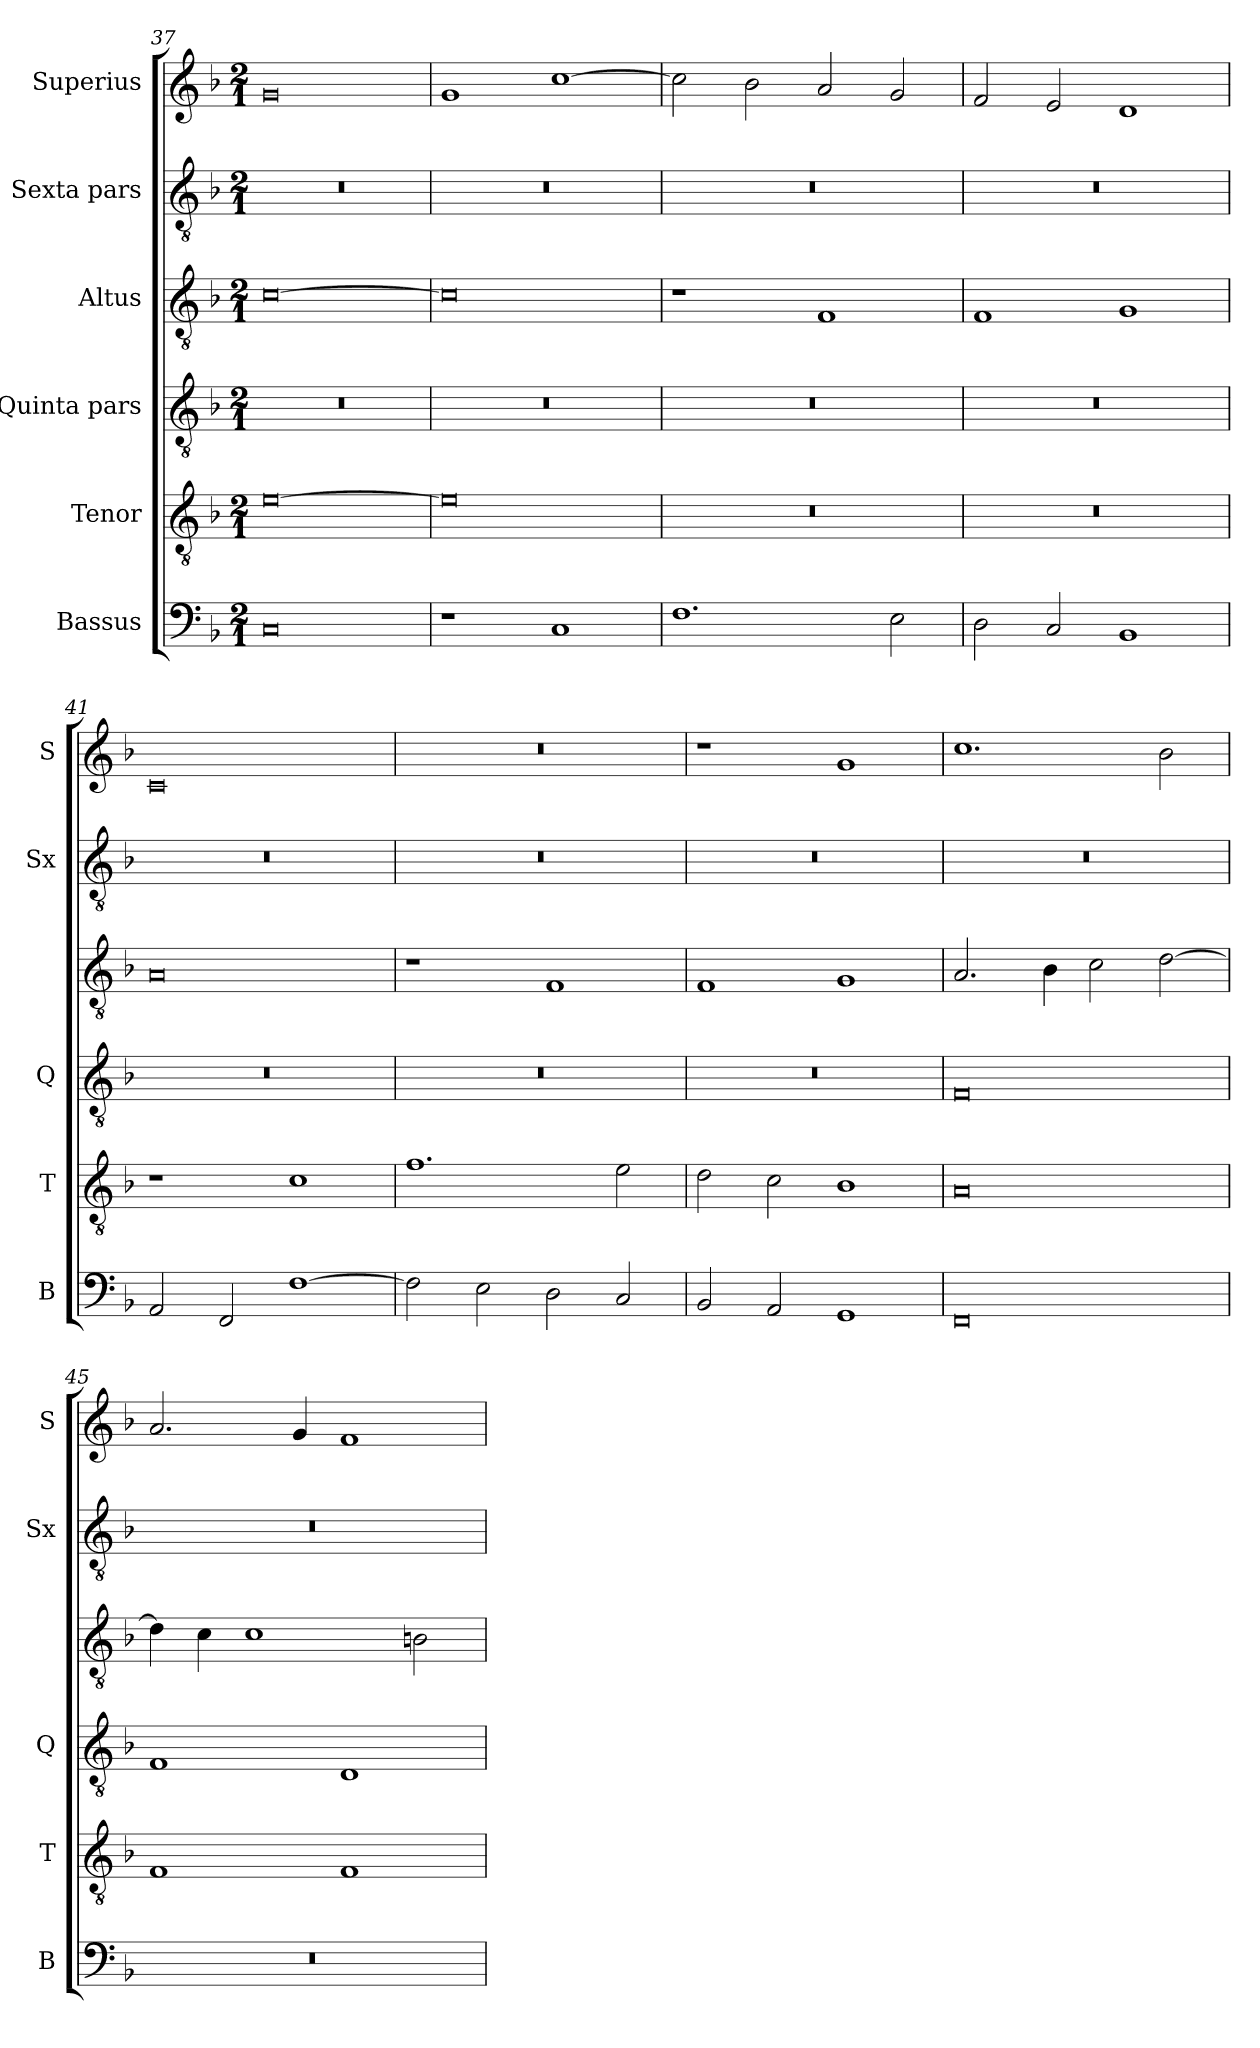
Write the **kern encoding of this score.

**kern	**kern	**kern	**kern	**kern	**kern
*part6	*part5	*part4	*part3	*part2	*part1
*staff6	*staff5	*staff4	*staff3	*staff2	*staff1
*I"Bassus	*I"Tenor	*I"Quinta pars	*I"Altus	*I"Sexta pars	*I"Superius
*I'B	*I'T	*I'Q	*	*I'Sx	*I'S
*clefF4	*clefGv2	*clefGv2	*clefGv2	*clefGv2	*clefG2
*k[b-]	*k[b-]	*k[b-]	*k[b-]	*k[b-]	*k[b-]
*M2/1	*M2/1	*M2/1	*M2/1	*M2/1	*M2/1
=37	=37	=37	=37	=37	=37
0C	[0e	0r	[0c	0r	0g
=38	=38	=38	=38	=38	=38
1r	0e]	0r	0c]	0r	1g
1C	.	.	.	.	[1cc
=39	=39	=39	=39	=39	=39
1.F	0r	0r	1r	0r	2cc\]
.	.	.	.	.	2b-\
.	.	.	1F	.	2a/
2E\	.	.	.	.	2g/
=40	=40	=40	=40	=40	=40
2D\	0r	0r	1F	0r	2f/
2C/	.	.	.	.	2e/
1BB-	.	.	1G	.	1d
=41	=41	=41	=41	=41	=41
2AA/	1r	0r	0A	0r	0c
2FF/	.	.	.	.	.
[1F	1c	.	.	.	.
=42	=42	=42	=42	=42	=42
2F\]	1.f	0r	1r	0r	0r
2E\	.	.	.	.	.
2D\	.	.	1F	.	.
2C/	2e\	.	.	.	.
=43	=43	=43	=43	=43	=43
2BB-/	2d\	0r	1F	0r	1r
2AA/	2c\	.	.	.	.
1GG	1B-	.	1G	.	1g
=44	=44	=44	=44	=44	=44
0FF	0A	0F	2.A/	0r	1.cc
.	.	.	4B-\	.	.
.	.	.	2c\	.	.
.	.	.	[2d\	.	2b-\
=45	=45	=45	=45	=45	=45
0r	1F	1F	4d\]	0r	2.a/
.	.	.	4c\	.	.
.	.	.	1c	.	.
.	.	.	.	.	4g/
.	1F	1D	.	.	1f
.	.	.	2Bn\	.	.
=	=	=	=	=	=
*-	*-	*-	*-	*-	*-
